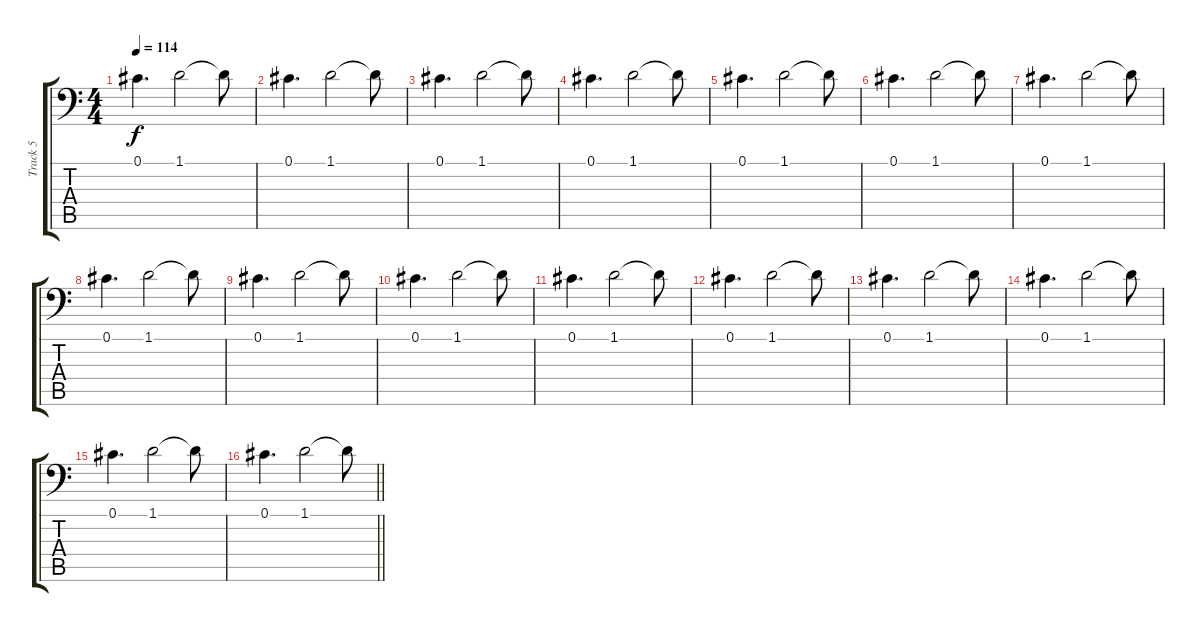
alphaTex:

\track ("Track 5" "Track 5") {instrument pad5bowed}
\staff {score tabs}
\tuning (Db4 Ab3 E3 B2 Gb2 Gb1) {hide}
\ts (4 4)
\section ("" "")
\tempo 114
\clef f4
\ks c
0.1.4{d dy f volume 7 instrument pad5bowed} 1.1.2 1.1{t}.8 |
0.1.4{d} 1.1.2 1.1{t}.8 |
0.1.4{d} 1.1.2 1.1{t}.8 |
0.1.4{d} 1.1.2 1.1{t}.8 |
0.1.4{d} 1.1.2 1.1{t}.8 |
0.1.4{d} 1.1.2 1.1{t}.8 |
0.1.4{d} 1.1.2 1.1{t}.8 |
0.1.4{d} 1.1.2 1.1{t}.8 |
0.1.4{d} 1.1.2 1.1{t}.8 |
0.1.4{d} 1.1.2 1.1{t}.8 |
0.1.4{d} 1.1.2 1.1{t}.8 |
0.1.4{d} 1.1.2 1.1{t}.8 |
0.1.4{d} 1.1.2 1.1{t}.8 |
0.1.4{d} 1.1.2 1.1{t}.8 |
0.1.4{d} 1.1.2 1.1{t}.8 |
\barLineRight lightlight
0.1.4{d} 1.1.2 1.1{t}.8
